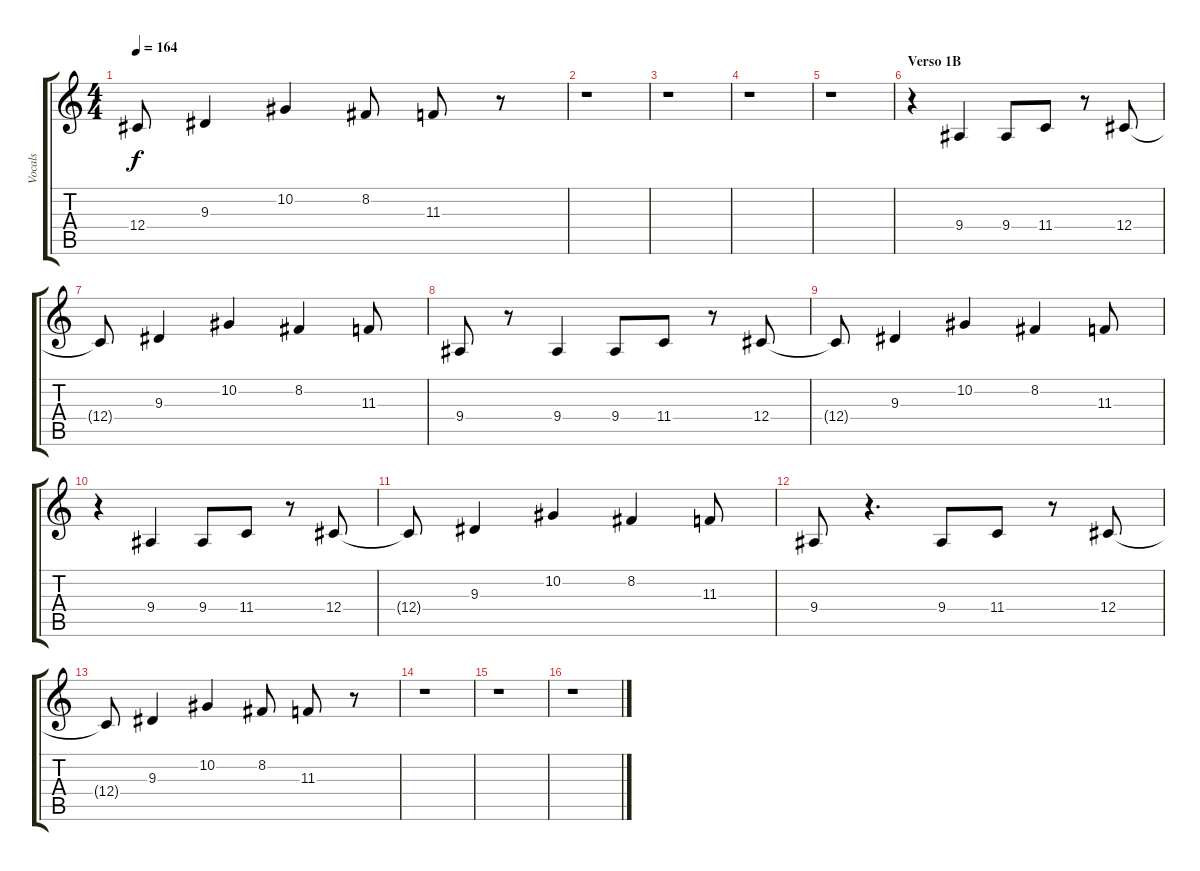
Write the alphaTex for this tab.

\track ("Vocals" "Vocals") {instrument tenorsax}
\staff {score tabs}
\tuning (Eb4 Bb3 Gb3 Db3 Ab2 Eb2) {hide}
\ts (4 4)
\tempo 164
\clef g2
\ks c
12.4{t}.8{dy f} 9.3.4 10.2.4 8.2.8 11.3.8 r.8 |
r.1 |
r.1 |
r.1 |
r.1 |
\section ("" "Verso 1B")
r.4 9.4.4 9.4.8 11.4.8 r.8 12.4.8 |
12.4{t}.8 9.3.4 10.2.4 8.2.4 11.3.8 |
9.4.8 r.8 9.4.4 9.4.8 11.4.8 r.8 12.4.8 |
12.4{t}.8 9.3.4 10.2.4 8.2.4 11.3.8 |
r.4 9.4.4 9.4.8 11.4.8 r.8 12.4.8 |
12.4{t}.8 9.3.4 10.2.4 8.2.4 11.3.8 |
9.4.8 r.4{d} 9.4.8 11.4.8 r.8 12.4.8 |
12.4{t}.8 9.3.4 10.2.4 8.2.8 11.3.8 r.8 |
r.1 |
r.1 |
r.1
